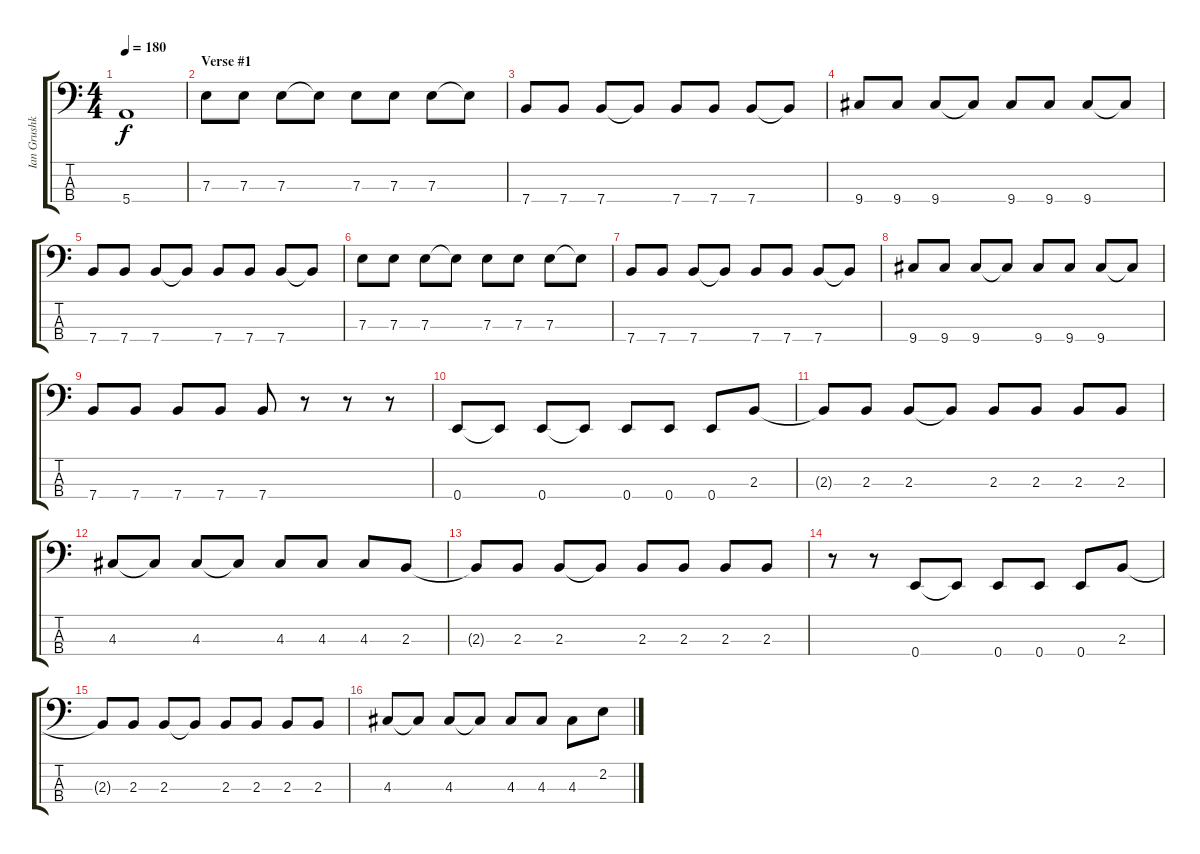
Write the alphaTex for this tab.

\track ("Ian Grushka - Bass" "Ian Grushk") {instrument electricbasspick}
\staff {score tabs}
\tuning (G2 D2 A1 E1) {hide}
\ts (4 4)
\tempo 180
\clef f4
\ks c
5.4{t}.1{dy f} |
\section ("" "Verse #1")
7.3.8 7.3.8 7.3.8 7.3{t}.8 7.3.8 7.3.8 7.3.8 7.3{t}.8 |
7.4.8 7.4.8 7.4.8 7.4{t}.8 7.4.8 7.4.8 7.4.8 7.4{t}.8 |
9.4.8 9.4.8 9.4.8 9.4{t}.8 9.4.8 9.4.8 9.4.8 9.4{t}.8 |
7.4.8 7.4.8 7.4.8 7.4{t}.8 7.4.8 7.4.8 7.4.8 7.4{t}.8 |
7.3.8 7.3.8 7.3.8 7.3{t}.8 7.3.8 7.3.8 7.3.8 7.3{t}.8 |
7.4.8 7.4.8 7.4.8 7.4{t}.8 7.4.8 7.4.8 7.4.8 7.4{t}.8 |
9.4.8 9.4.8 9.4.8 9.4{t}.8 9.4.8 9.4.8 9.4.8 9.4{t}.8 |
7.4.8 7.4.8 7.4.8 7.4.8 7.4.8 r.8 r.8 r.8 |
0.4.8 0.4{t}.8 0.4.8 0.4{t}.8 0.4.8 0.4.8 0.4.8 2.3.8 |
2.3{t}.8 2.3.8 2.3.8 2.3{t}.8 2.3.8 2.3.8 2.3.8 2.3.8 |
4.3.8 4.3{t}.8 4.3.8 4.3{t}.8 4.3.8 4.3.8 4.3.8 2.3.8 |
2.3{t}.8 2.3.8 2.3.8 2.3{t}.8 2.3.8 2.3.8 2.3.8 2.3.8 |
r.8 r.8 0.4.8 0.4{t}.8 0.4.8 0.4.8 0.4.8 2.3.8 |
2.3{t}.8 2.3.8 2.3.8 2.3{t}.8 2.3.8 2.3.8 2.3.8 2.3.8 |
4.3.8 4.3{t}.8 4.3.8 4.3{t}.8 4.3.8 4.3.8 4.3.8 2.2.8
